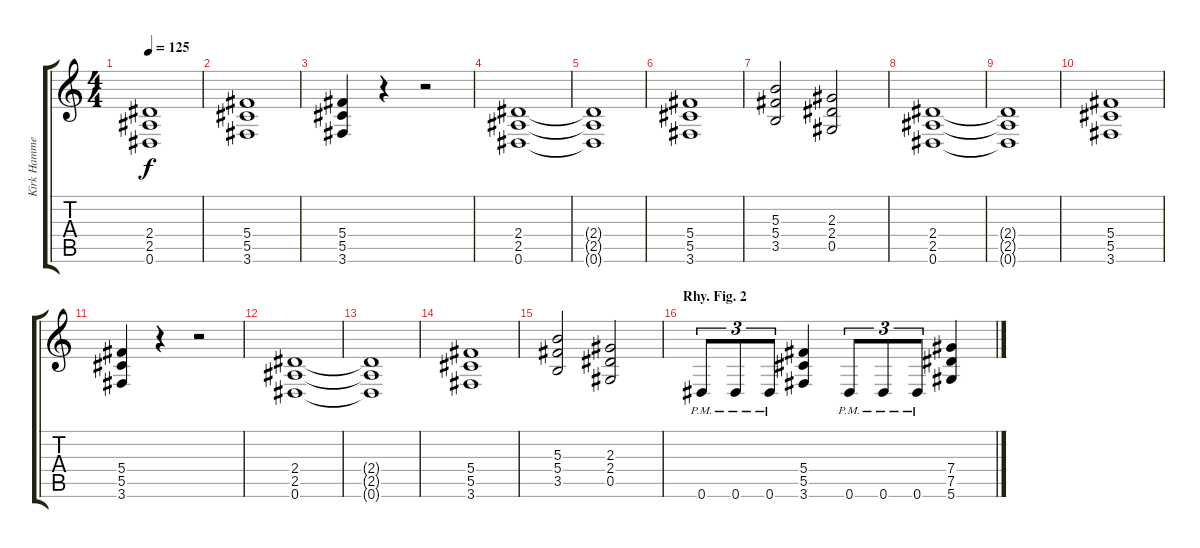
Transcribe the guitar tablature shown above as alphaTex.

\track ("Kirk Hammett (Guitar)" "Kirk Hamme") {instrument distortionguitar}
\staff {score tabs}
\tuning (Eb4 Bb3 Gb3 Db3 Ab2 Eb2) {hide}
\ts (4 4)
\tempo 125
\clef g2
\ks c
(2.4{t} 2.5{t} 0.6{t}).1{dy f} |
(5.4 5.5 3.6).1 |
(5.4 5.5 3.6).4 r.4 r.2 |
(2.4 2.5 0.6).1 |
(2.4{t} 2.5{t} 0.6{t}).1 |
(5.4 5.5 3.6).1 |
(5.3 5.4 3.5).2 (2.3 2.4 0.5).2 |
(2.4 2.5 0.6).1 |
(2.4{t} 2.5{t} 0.6{t}).1 |
(5.4 5.5 3.6).1 |
(5.4 5.5 3.6).4 r.4 r.2 |
(2.4 2.5 0.6).1 |
(2.4{t} 2.5{t} 0.6{t}).1 |
(5.4 5.5 3.6).1 |
(5.3 5.4 3.5).2 (2.3 2.4 0.5).2 |
\section ("" "Rhy. Fig. 2")
0.6{pm}.8{tu (3 2)} 0.6{pm}.8{tu (3 2)} 0.6{pm}.8{tu (3 2)} (5.4 5.5 3.6).4 0.6{pm}.8{tu (3 2)} 0.6{pm}.8{tu (3 2)} 0.6{pm}.8{tu (3 2)} (7.4 7.5 5.6).4
